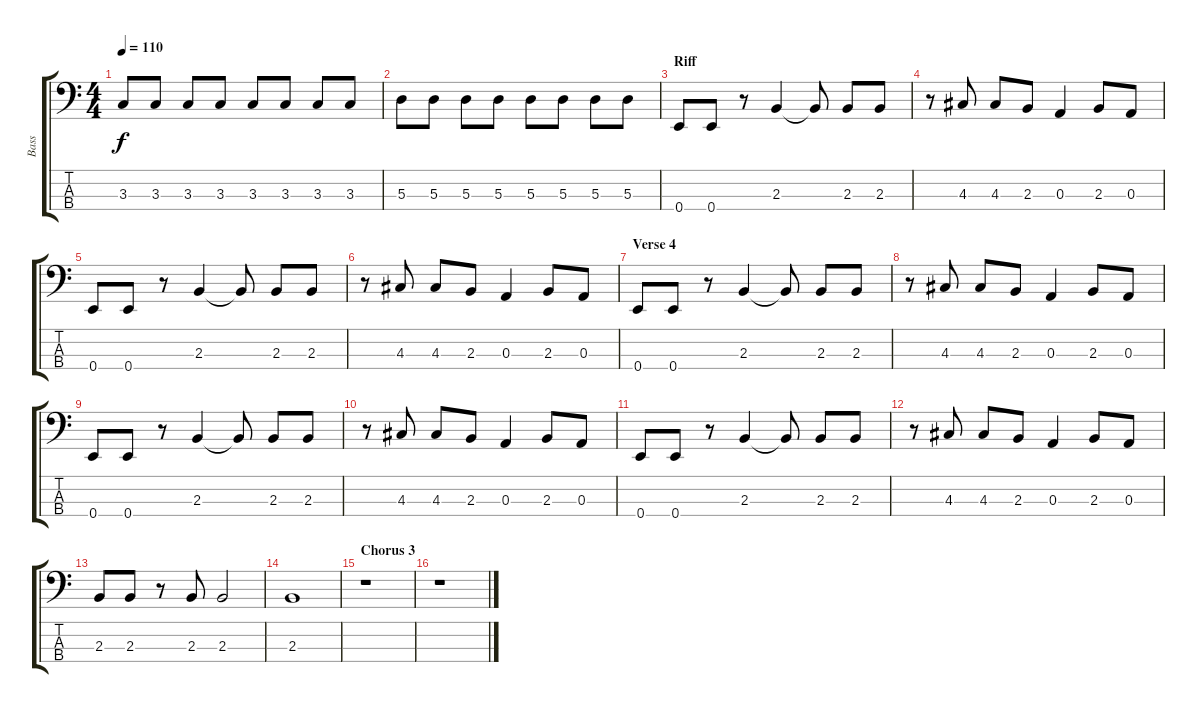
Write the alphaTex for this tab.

\track ("Bass" "Bass") {instrument electricbasspick}
\staff {score tabs}
\tuning (G2 D2 A1 E1) {hide}
\ts (4 4)
\tempo 110
\clef f4
\ks c
3.3.8{dy f} 3.3.8 3.3.8 3.3.8 3.3.8 3.3.8 3.3.8 3.3.8 |
5.3.8 5.3.8 5.3.8 5.3.8 5.3.8 5.3.8 5.3.8 5.3.8{volume 11} |
\section ("" "Riff")
0.4.8 0.4.8 r.8 2.3.4 2.3{t}.8 2.3.8 2.3.8 |
r.8 4.3.8 4.3.8 2.3.8 0.3.4 2.3.8 0.3.8 |
0.4.8 0.4.8 r.8 2.3.4 2.3{t}.8 2.3.8 2.3.8 |
r.8 4.3.8 4.3.8 2.3.8 0.3.4 2.3.8 0.3.8 |
\section ("" "Verse 4")
0.4.8 0.4.8 r.8 2.3.4 2.3{t}.8 2.3.8 2.3.8 |
r.8 4.3.8 4.3.8 2.3.8 0.3.4 2.3.8 0.3.8 |
0.4.8 0.4.8 r.8 2.3.4 2.3{t}.8 2.3.8 2.3.8 |
r.8 4.3.8 4.3.8 2.3.8 0.3.4 2.3.8 0.3.8 |
0.4.8 0.4.8 r.8 2.3.4 2.3{t}.8 2.3.8 2.3.8 |
r.8 4.3.8 4.3.8 2.3.8 0.3.4 2.3.8 0.3.8 |
2.3.8 2.3.8 r.8 2.3.8 2.3.2 |
2.3.1 |
\section ("" "Chorus 3")
r.1 |
r.1
